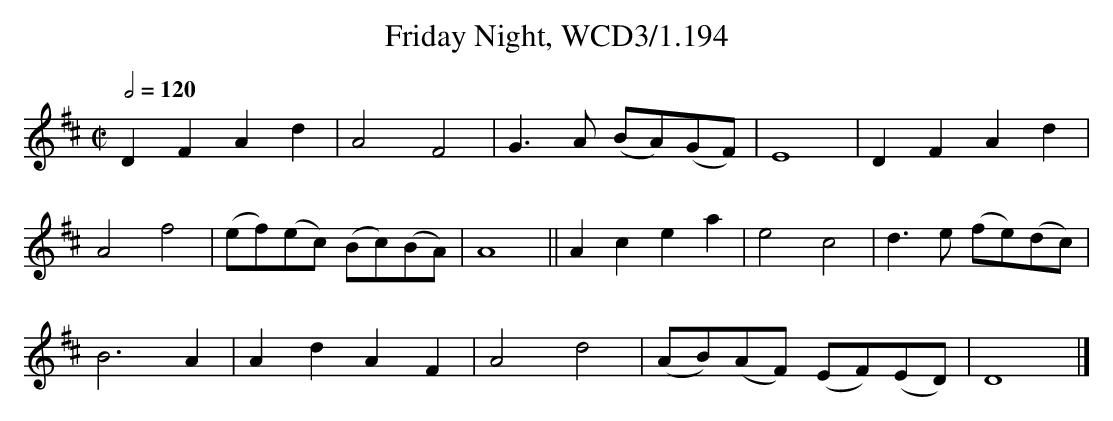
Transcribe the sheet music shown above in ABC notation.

X:1
T:Friday Night, WCD3/1.194
M:C|
L:1/8
Q:1/2=120
K:D
D2F2A2d2|A4F4|G3A (BA)(GF)|E8|D2F2A2d2|
A4 f4|(ef)(ec) (Bc)(BA)|A8||A2c2e2a2|e4c4|d3e (fe)(dc)|
B6A2|A2d2A2F2|A4d4|(AB)(AF) (EF)(ED)|D8|]
